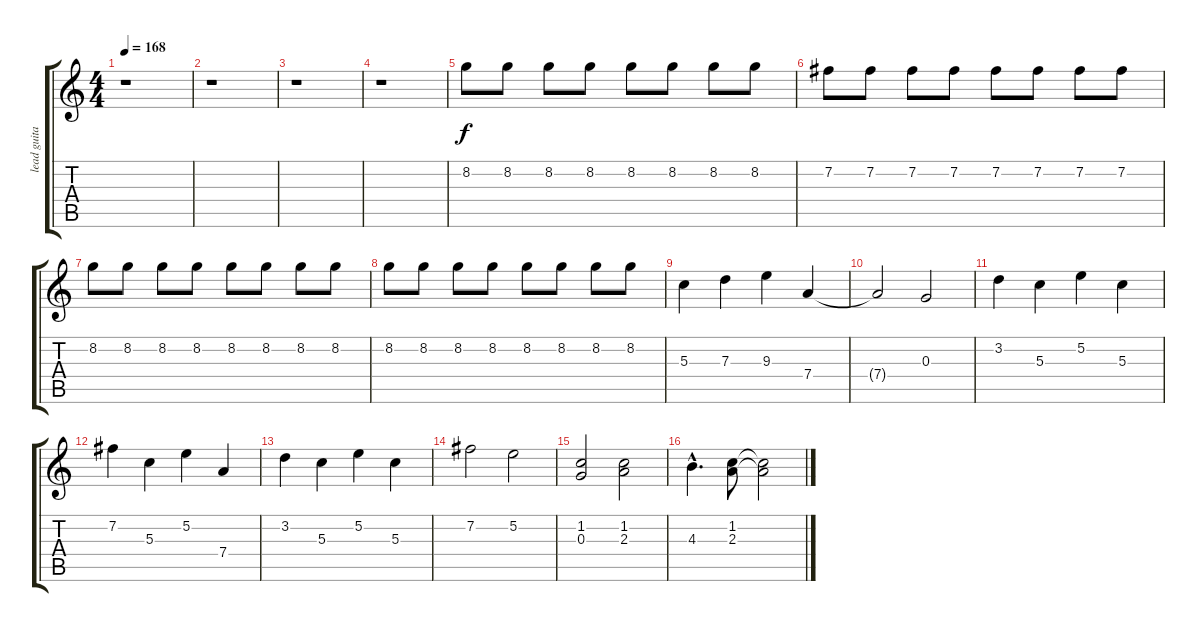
\track ("lead guitar" "lead guita") {instrument overdrivenguitar}
\staff {score tabs}
\tuning (E4 B3 G3 D3 A2 E2) {hide}
\ts (4 4)
\tempo 168
\clef g2
\ks c
r.1{dy f instrument overdrivenguitar} |
r.1 |
r.1 |
r.1 |
8.2.8 8.2.8 8.2.8 8.2.8 8.2.8 8.2.8 8.2.8 8.2.8 |
7.2.8 7.2.8 7.2.8 7.2.8 7.2.8 7.2.8 7.2.8 7.2.8 |
8.2.8 8.2.8 8.2.8 8.2.8 8.2.8 8.2.8 8.2.8 8.2.8 |
8.2.8 8.2.8 8.2.8 8.2.8 8.2.8 8.2.8 8.2.8 8.2.8 |
5.3.4 7.3.4 9.3.4 7.4.4 |
7.4{t}.2 0.3.2 |
3.2.4 5.3.4 5.2.4 5.3.4 |
7.2.4 5.3.4 5.2.4 7.4.4 |
3.2.4 5.3.4 5.2.4 5.3.4 |
7.2.2 5.2.2 |
(1.2 0.3).2 (1.2 2.3).2 |
4.3{hac}.4{d} (1.2 2.3).8 (1.2{t} 2.3{t}).2
